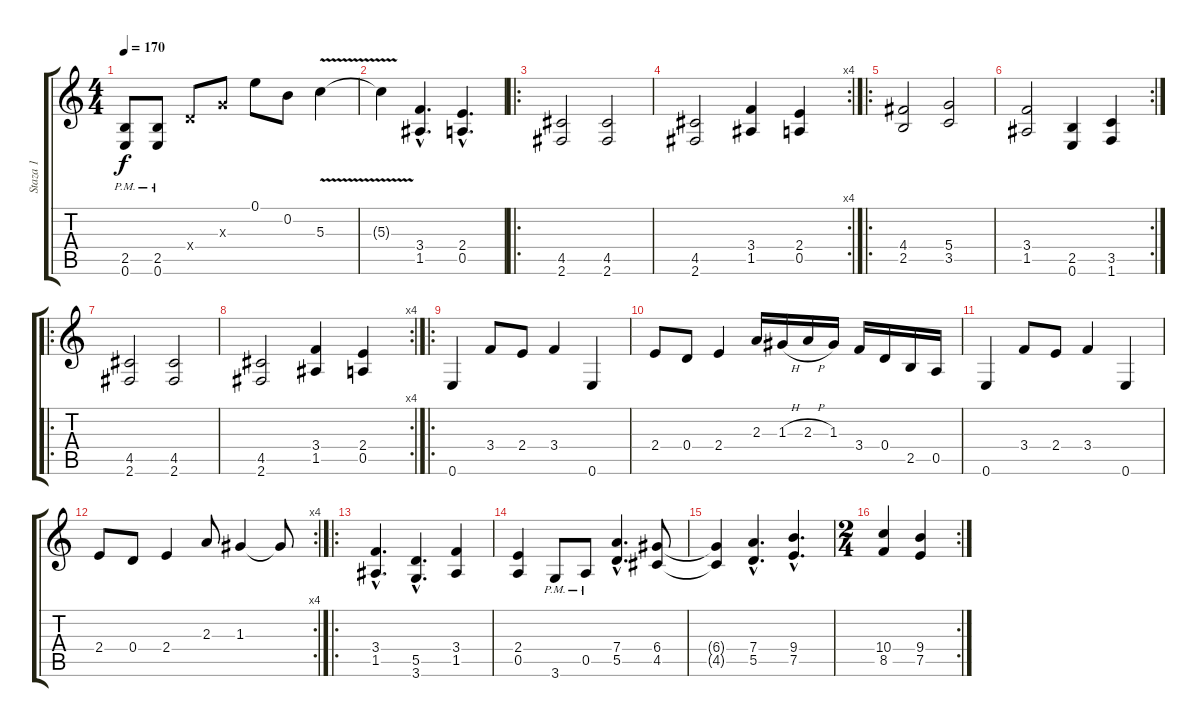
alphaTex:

\track ("Staza 1" "Staza 1") {instrument distortionguitar}
\staff {score tabs}
\tuning (E4 B3 G3 D3 A2 E2) {hide}
\ts (4 4)
\tempo 170
\clef g2
\ks c
(2.5{pm} 0.6{pm}).8{dy f} (2.5{pm} 0.6{pm}).8 0.4{x}.8 0.3{x}.8 0.1.8 0.2.8 5.3{v}.4 |
5.3{t}.4 (3.4{hac} 1.5{hac}).4{d} (2.4{hac} 0.5{hac}).4{d} |
\ro
(4.5 2.6).2 (4.5 2.6).2 |
\rc 4
(4.5 2.6).2 (3.4 1.5).4 (2.4 0.5).4 |
\ro
(4.4 2.5).2 (5.4 3.5).2 |
\rc 2
(3.4 1.5).2 (2.5 0.6).4 (3.5 1.6).4 |
\ro
(4.5 2.6).2 (4.5 2.6).2 |
\rc 4
(4.5 2.6).2 (3.4 1.5).4 (2.4 0.5).4 |
\ro
0.6.4 3.4.8 2.4.8 3.4.4 0.6.4 |
2.4.8 0.4.8 2.4.4 2.3.16 1.3{h}.16 2.3{h}.16 1.3.16 3.4.16 0.4.16 2.5.16 0.5.16 |
0.6.4 3.4.8 2.4.8 3.4.4 0.6.4 |
\rc 4
2.4.8 0.4.8 2.4.4 2.3.8 1.3.4 1.3{t}.8 |
\ro
(3.4{hac} 1.5{hac}).4{d} (5.5{hac} 3.6{hac}).4{d} (3.4 1.5).4 |
(2.4 0.5).4 3.6{pm}.8 0.5{pm}.8 (7.4{hac} 5.5{hac}).4{d} (6.4 4.5).8 |
(6.4{t} 4.5{t}).4 (7.4{hac} 5.5{hac}).4{d} (9.4{hac} 7.5{hac}).4{d} |
\rc 2
\ts (2 4)
(10.4 8.5).4 (9.4 7.5).4
